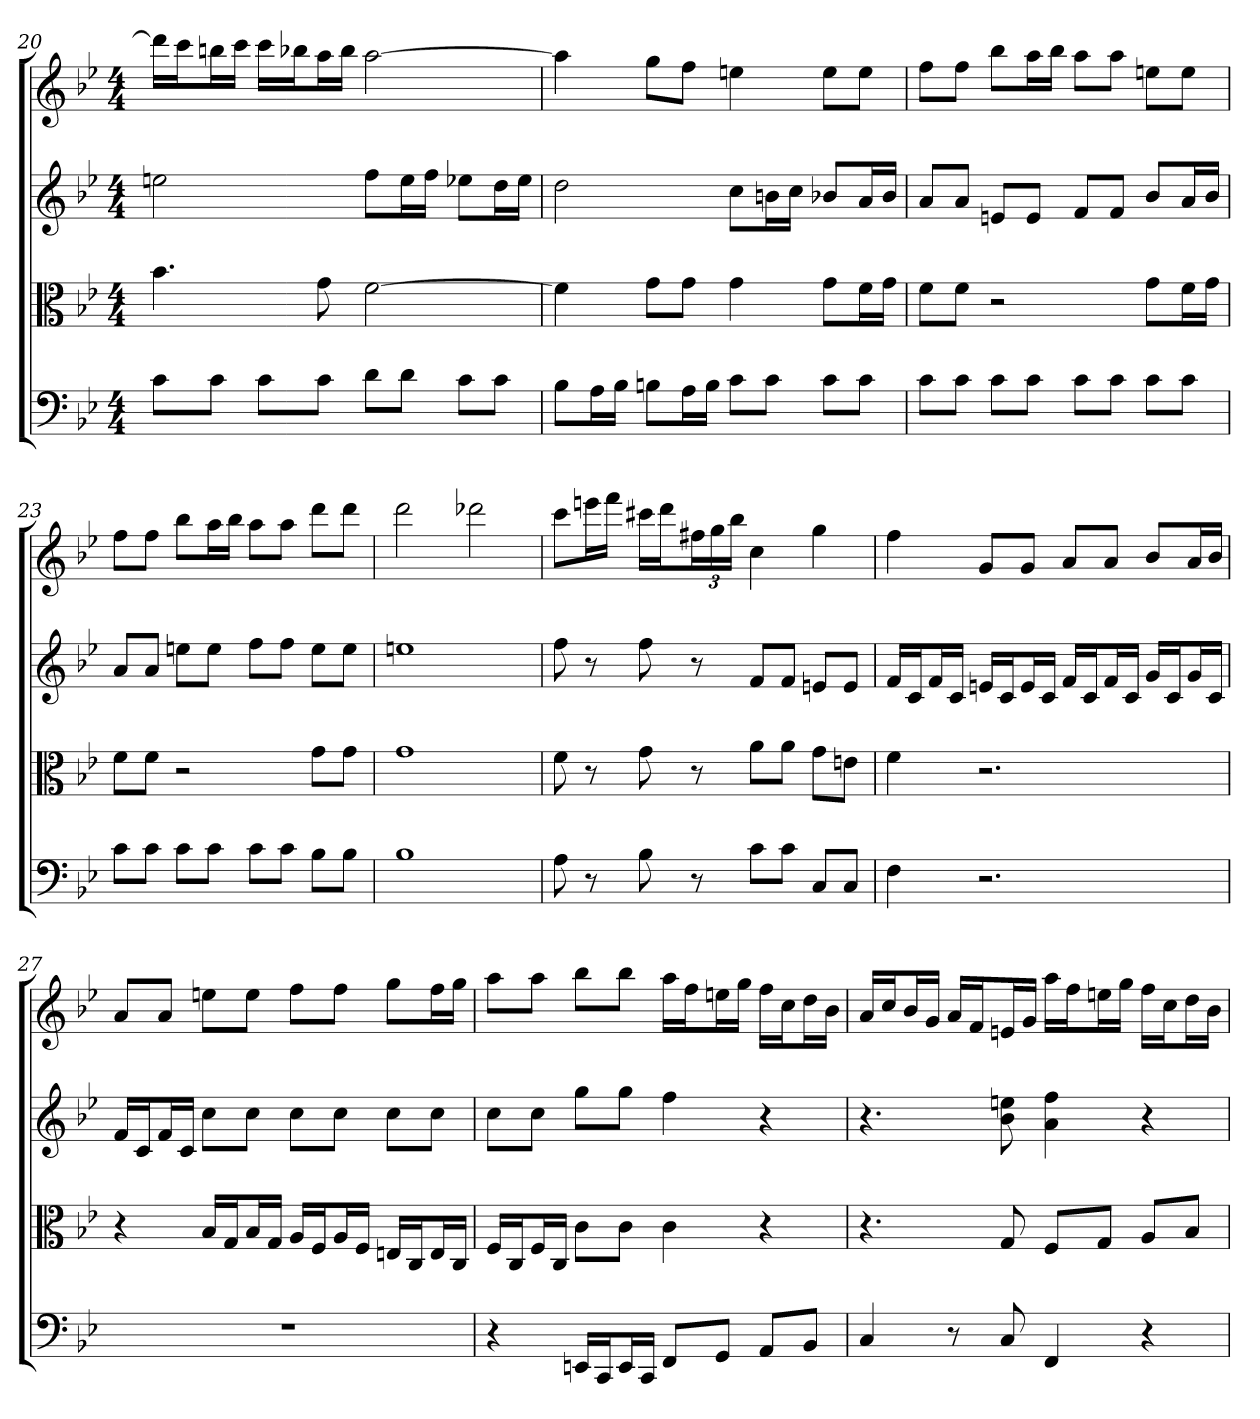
**kern	**kern	**kern	**kern
*part4	*part3	*part2	*part1
*staff4	*staff3	*staff2	*staff1
*clefF4	*clefC3	*	*
*k[b-e-]	*k[b-e-]	*k[b-e-]	*k[b-e-]
*B-:	*B-:	*B-:	*B-:
*M4/4	*M4/4	*M4/4	*M4/4
=20	=20	=20	=20
8c\L	4.b-	2een	16dddLL]
.	.	.	16cccJ
8c\J	.	.	16bbnL
.	.	.	16cccJJ
8c\L	.	.	16cccLL
.	.	.	16bb-XJ
8c\J	8g	.	16aaL
.	.	.	16bb-JJ
8d\L	[2f	8ffL	[2aa
8d\J	.	16eeL	.
.	.	16ffJJ	.
8c\L	.	8ee-XL	.
8c\J	.	16ddL	.
.	.	16ee-JJ	.
=21	=21	=21	=21
8B-\L	4f]	2dd	4aa]
16A\L	.	.	.
16B-\JJ	.	.	.
8Bn\L	8g\L	.	8ggL
16A\L	8g\J	.	8ffJ
16B\JJ	.	.	.
8c\L	4g	8ccL	4een
8c\J	.	16bnL	.
.	.	16ccJJ	.
8c\L	8g\L	8b-XL	8eeL
8c\J	16f\L	16aL	8eeJ
.	16g\JJ	16b-JJ	.
=22	=22	=22	=22
8c\L	8f\L	8aL	8ffL
8c\J	8f\J	8aJ	8ffJ
8c\L	2r	8enL	8bb-L
8c\J	.	8eJ	16aaL
.	.	.	16bb-JJ
8c\L	.	8fL	8aaL
8c\J	.	8fJ	8aaJ
8c\L	8g\L	8b-L	8eenL
8c\J	16f\L	16aL	8eeJ
.	16g\JJ	16b-JJ	.
=23	=23	=23	=23
8c\L	8f\L	8aL	8ffL
8c\J	8f\J	8aJ	8ffJ
8c\L	2r	8eenL	8bb-L
8c\J	.	8eeJ	16aaL
.	.	.	16bb-JJ
8c\L	.	8ffL	8aaL
8c\J	.	8ffJ	8aaJ
8B-\L	8g\L	8eeL	8dddL
8B-\J	8g\J	8eeJ	8dddJ
=24	=24	=24	=24
1B-	1g	1een	2ddd
.	.	.	2ddd-X
=25	=25	=25	=25
8A	8f	8ff	8cccL
8r	8r	8r	16eeenL
.	.	.	16fffJJ
8B-	8g	8ff	16ccc#XLL
.	.	.	16dddJ
8r	8r	8r	24ff#XL
.	.	.	24gg
.	.	.	24bb-JJ
8c\L	8a\L	8fL	4cc
8c\J	8a\J	8fJ	.
8C/L	8g\L	8enL	4gg
8C/J	8en\J	8eJ	.
=26	=26	=26	=26
4F	4f	16fLL	4ff
.	.	16cJ	.
.	.	16fL	.
.	.	16cJJ	.
2.r	2.r	16enLL	8gL
.	.	16cJ	.
.	.	16eL	8gJ
.	.	16cJJ	.
.	.	16fLL	8aL
.	.	16cJ	.
.	.	16fL	8aJ
.	.	16cJJ	.
.	.	16gLL	8b-L
.	.	16cJ	.
.	.	16gL	16aL
.	.	16cJJ	16b-JJ
=27	=27	=27	=27
1r	4r	16fLL	8aL
.	.	16cJ	.
.	.	16fL	8aJ
.	.	16cJJ	.
.	16B-/LL	8ccL	8eenL
.	16G/J	.	.
.	16B-/L	8ccJ	8eeJ
.	16G/JJ	.	.
.	16A/LL	8ccL	8ffL
.	16F/J	.	.
.	16A/L	8ccJ	8ffJ
.	16F/JJ	.	.
.	16En/LL	8ccL	8ggL
.	16C/J	.	.
.	16E/L	8ccJ	16ffL
.	16C/JJ	.	16ggJJ
=28	=28	=28	=28
4r	16F/LL	8ccL	8aaL
.	16C/J	.	.
.	16F/L	8ccJ	8aaJ
.	16C/JJ	.	.
16EEn/LL	8c\L	8ggL	8bb-L
16CC/J	.	.	.
16EE/L	8c\J	8ggJ	8bb-J
16CC/JJ	.	.	.
8FF/L	4c	4ff	16aaLL
.	.	.	16ffJ
8GG/J	.	.	16eenL
.	.	.	16ggJJ
8AA/L	4r	4r	16ffLL
.	.	.	16ccJ
8BB-/J	.	.	16ddL
.	.	.	16b-JJ
=29	=29	=29	=29
4C	4.r	4.r	16aLL
.	.	.	16ccJ
.	.	.	16b-L
.	.	.	16gJJ
8r	.	.	16aLL
.	.	.	16fJ
8C	8G	8b- 8een	16enL
.	.	.	16gJJ
4FF	8F/L	4a 4ff	16aaLL
.	.	.	16ffJ
.	8G/J	.	16eenL
.	.	.	16ggJJ
4r	8A/L	4r	16ffLL
.	.	.	16ccJ
.	8B-/J	.	16ddL
.	.	.	16b-JJ
=	=	=	=
*-	*-	*-	*-
